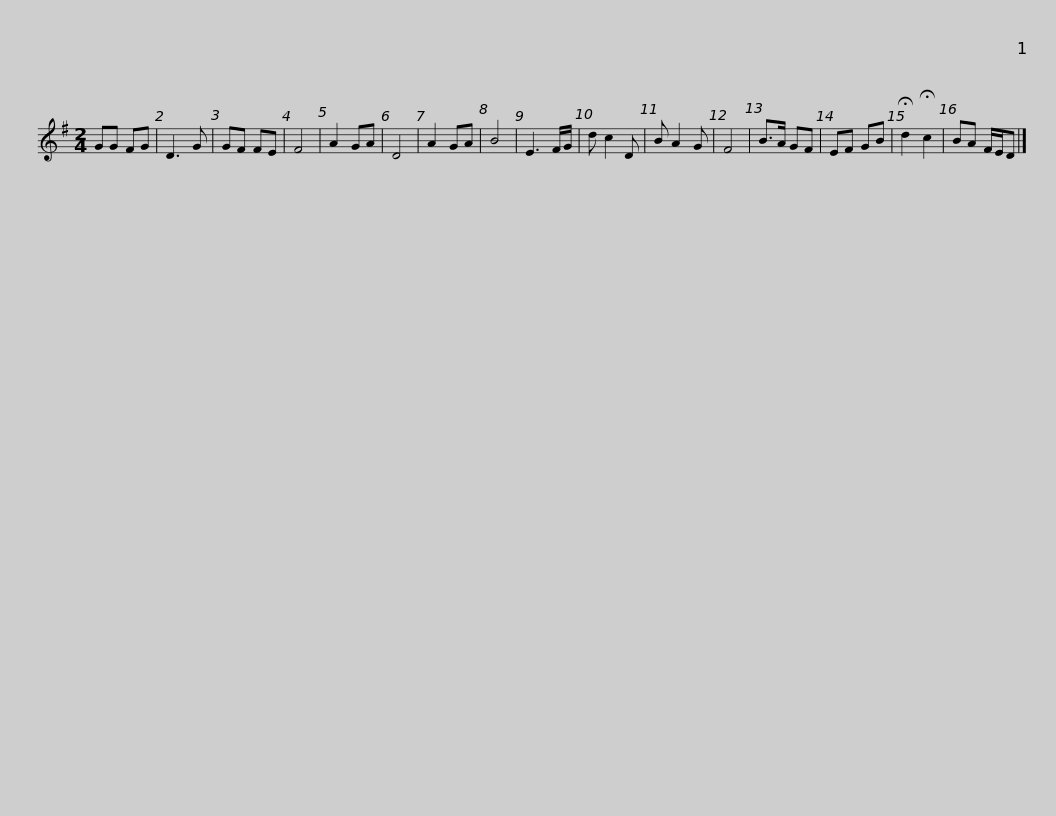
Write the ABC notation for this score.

X:1
L:1/8
M:2/4
I:linebreak $
K:G
V:1 treble
V:1
 GG FG | D3 G | GF FE | F4 | A2 GA | %5
 D4 | A2 GA | B4 | E3 F/G/ | d c2 D | %10
 B A2 G | F4 | B>A GF |$ EF GB | !fermata!d2 !fermata!c2 | %15
 BA F/E/D |] %16
